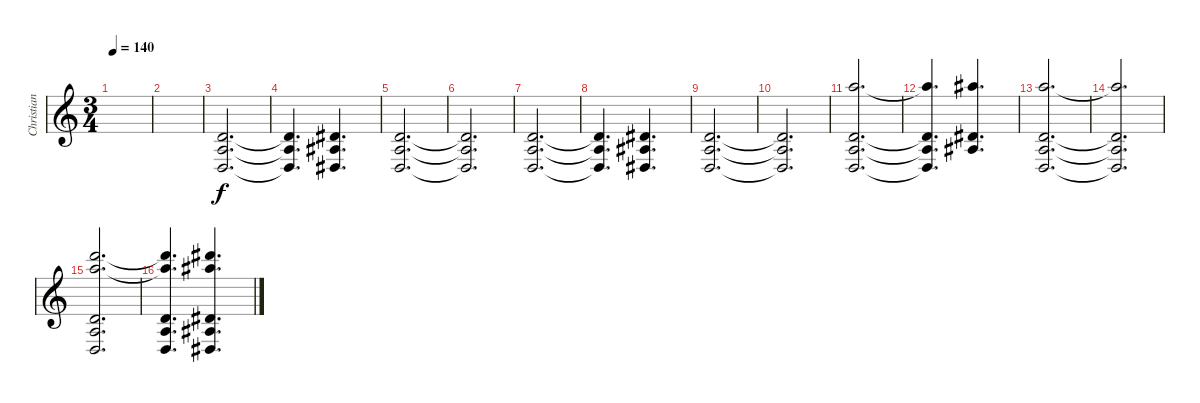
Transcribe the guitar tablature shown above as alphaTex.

\track ("Christian \"Flake\" Lorenz" "Christian ") {instrument electricgrandpiano}
\staff {score}
\tuning (E4 B3 G3 D3 A2 E2 B1) {hide}
\ts (3 4)
\tempo 140
\clef g2
\ks c
|
|
(3.2 2.3 0.4).2{d} |
(3.2{t} 2.3{t} 0.4{t}).4{d} (4.2 3.3 1.4).4{d} |
(3.2 2.3 0.4).2{d} |
(3.2{t} 2.3{t} 0.4{t}).2{d} |
(3.2 2.3 0.4).2{d} |
(3.2{t} 2.3{t} 0.4{t}).4{d} (4.2 3.3 1.4).4{d} |
(3.2 2.3 0.4).2{d} |
(3.2{t} 2.3{t} 0.4{t}).2{d} |
(17.1 3.2 2.3 0.4).2{d} |
(17.1{t} 3.2{t} 2.3{t} 0.4{t}).4{d} (18.1 4.2 3.3).4{d} |
(17.1 3.2 2.3 0.4).2{d} |
(17.1{t} 3.2{t} 2.3{t} 0.4{t}).2{d} |
(22.1 22.2 7.3 7.4 5.5).2{d} |
(22.1{t} 22.2{t} 7.3 7.4 5.5).4{d} (23.1 23.2 8.3 8.4 6.5).4{d}
